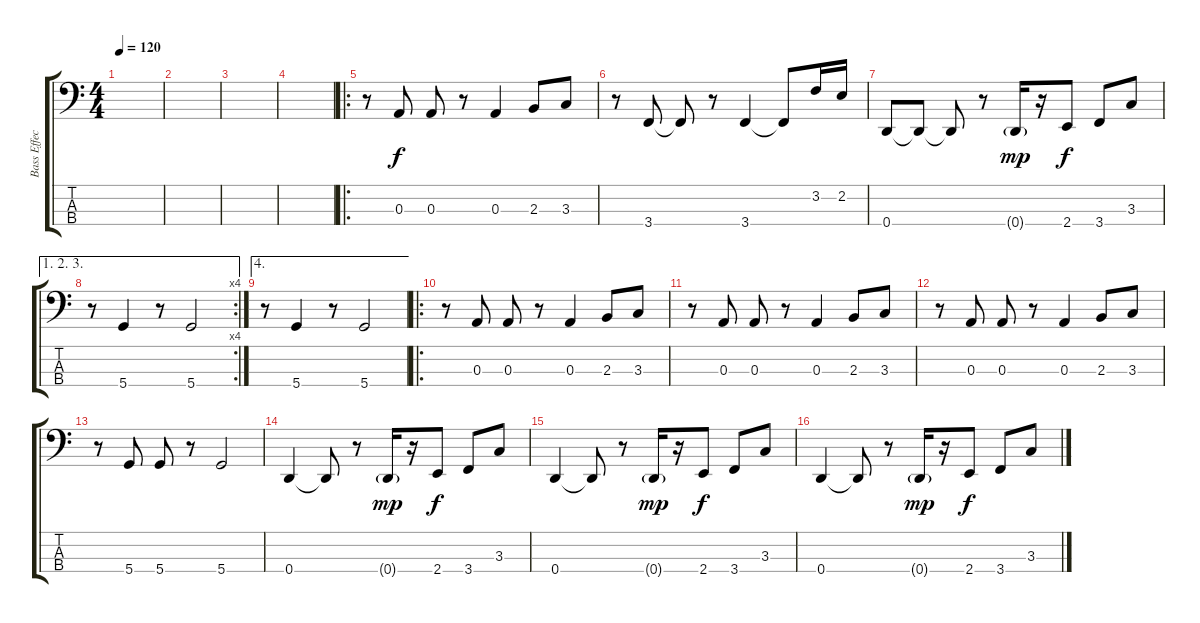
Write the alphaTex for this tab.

\track ("Bass Effect #1" "Bass Effec") {instrument distortionguitar}
\staff {score tabs}
\tuning (G2 D2 A1 D1) {hide}
\ts (4 4)
\tempo 120
\clef f4
\ks c
|
|
|
|
\ro
r.8 0.3.8 0.3.8 r.8 0.3.4 2.3.8 3.3.8 |
r.8 3.4.8 3.4{t}.8 r.8 3.4.4 3.4{t}.8 3.2.16 2.2.16 |
0.4.8 0.4{t}.8 0.4{t}.8 r.8 0.4{g}.16{dy mp} r.16 2.4.8{dy f} 3.4.8 3.3.8 |
\ae (1 2 3)
\rc 4
r.8 5.4.4 r.8 5.4.2 |
\ae 4
r.8 5.4.4 r.8 5.4.2 |
\ro
r.8 0.3.8 0.3.8 r.8 0.3.4 2.3.8 3.3.8 |
r.8 0.3.8 0.3.8 r.8 0.3.4 2.3.8 3.3.8 |
r.8 0.3.8 0.3.8 r.8 0.3.4 2.3.8 3.3.8 |
r.8 5.4.8 5.4.8 r.8 5.4.2 |
0.4.4 0.4{t}.8 r.8 0.4{g}.16{dy mp} r.16 2.4.8{dy f} 3.4.8 3.3.8 |
0.4.4 0.4{t}.8 r.8 0.4{g}.16{dy mp} r.16 2.4.8{dy f} 3.4.8 3.3.8 |
0.4.4 0.4{t}.8 r.8 0.4{g}.16{dy mp} r.16 2.4.8{dy f} 3.4.8 3.3.8
